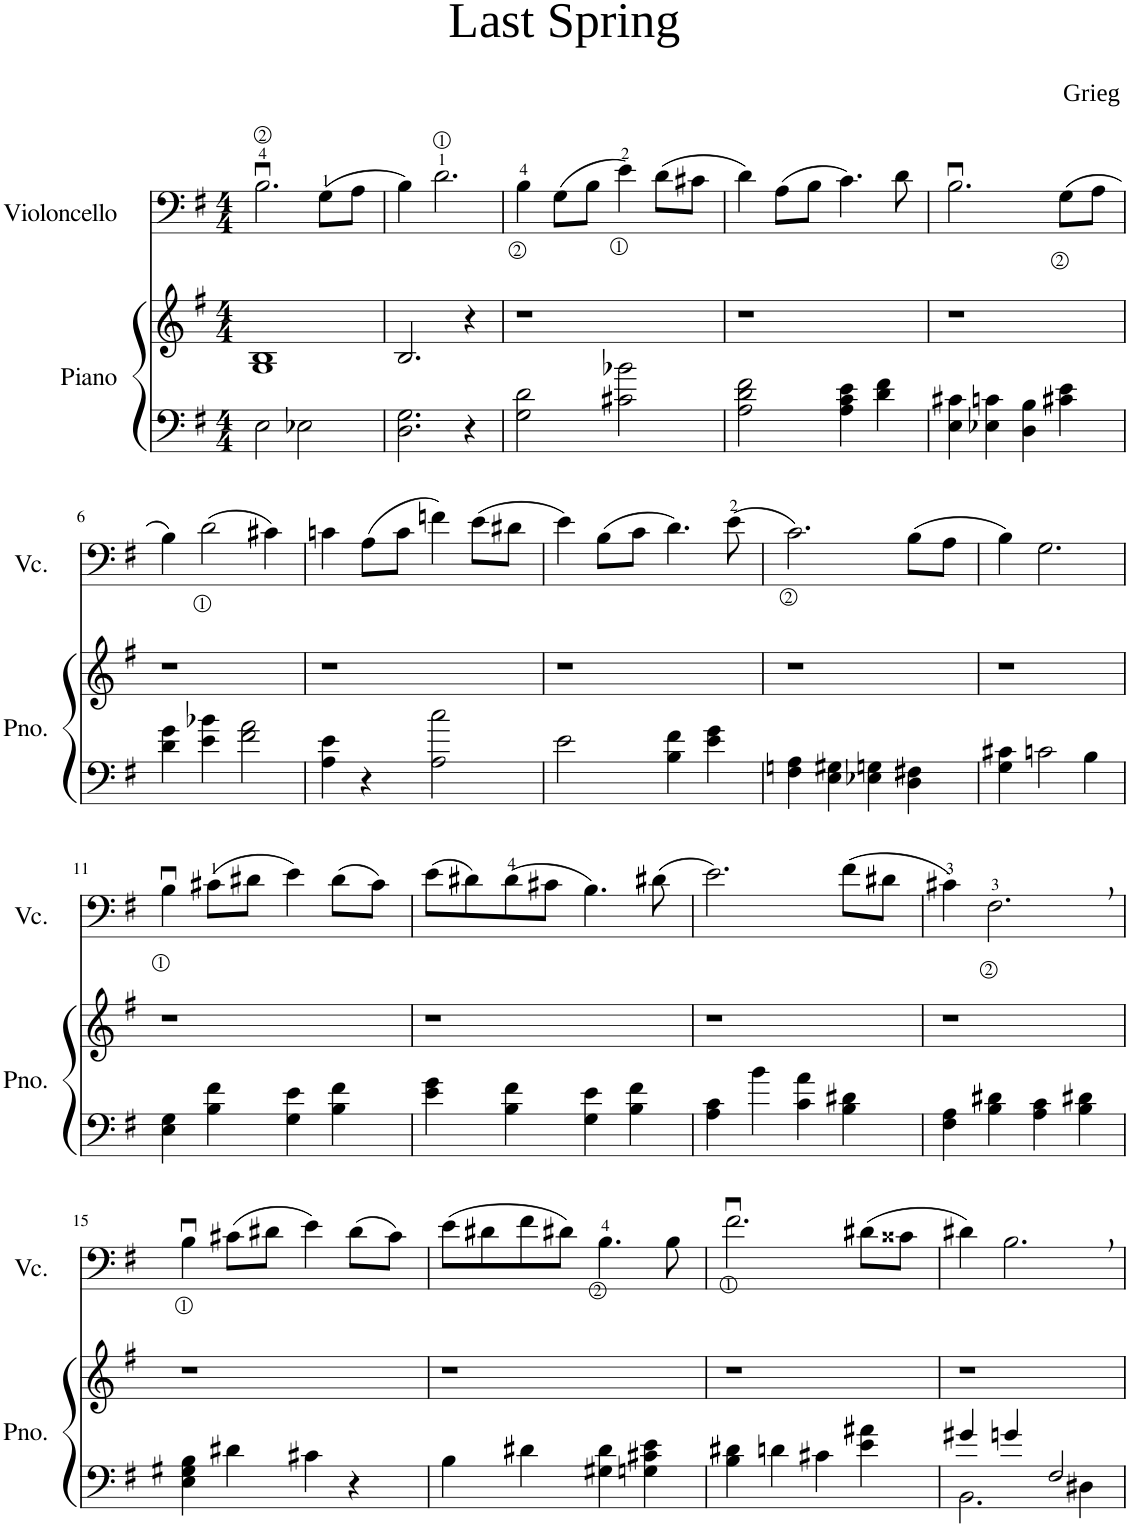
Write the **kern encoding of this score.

**kern	**kern	**kern
*part2	*part2	*part1
*staff3	*staff2	*staff1
*I"Piano	*	*I"Violoncello
*I'Pno.	*	*I'Vc.
*clefF4	*clefG2	*clefF4
*k[f#]	*k[f#]	*k[f#]
*M4/4	*M4/4	*M4/4
=1	=1	=1
2E\	1G 1B	2.Bu\
2E-X\	.	.
.	.	(8G\L
.	.	8A\J
=2	=2	=2
2.D\ 2.G\	2.B/	4B\)
.	.	2.d\
4r	4r	.
=3	=3	=3
2G\ 2d\	1r	4B\
.	.	(8G\L
.	.	8B\J
2c#X\ 2b-X\	.	4e\)
.	.	(8d\L
.	.	8c#X\J
=4	=4	=4
2A\ 2d\ 2f#\	1r	4d\)
.	.	(8A\L
.	.	8B\J
4A\ 4c\ 4e\	.	4.c\)
4d\ 4f#\	.	.
.	.	8d\
=5	=5	=5
4E\ 4c#X\	1r	2.Bu\
4E-X\ 4cn\	.	.
4D\ 4B\	.	.
4c#X\ 4e\	.	(8G\L
.	.	8A\J
!!LO:LB:g=z
=6	=6	=6
4d\ 4g\	1r	4B\)
4e\ 4b-X\	.	(2d\
2f#\ 2a\	.	.
.	.	4c#X\)
=7	=7	=7
4A\ 4e\	1r	4cn\
4r	.	(8A\L
.	.	8c\J
2A\ 2cc\	.	4fn\)
.	.	(8e\L
.	.	8d#X\J
=8	=8	=8
2e\	1r	4e\)
.	.	(8B\L
.	.	8c\J
4B\ 4f#\	.	4.d\)
4e\ 4g\	.	.
.	.	(8e\
=9	=9	=9
4Fn\ 4A\	1r	2.c\)
4E\ 4G#X\	.	.
4E-X\ 4Gn\	.	.
4D\ 4F#X\	.	(8B\L
.	.	8A\J
=10	=10	=10
4G\ 4c#X\	1r	4B\)
2cn\	.	2.G\
4B\	.	.
!!LO:LB:g=z
=11	=11	=11
4E\ 4G\	1r	4Bu\
4B\ 4f#\	.	(8c#X\L
.	.	8d#X\J
4G\ 4e\	.	4e\)
4B\ 4f#\	.	(8d#\L
.	.	8c#\J)
=12	=12	=12
4e\ 4g\	1r	(8e\L
.	.	8d#X\)
4B\ 4f#\	.	(8d#\
.	.	8c#X\J
4G\ 4e\	.	4.B\)
4B\ 4f#\	.	.
.	.	(8d#X\
=13	=13	=13
4A\ 4c\	1r	2.e\)
4b\	.	.
4c\ 4a\	.	.
4B\ 4d#X\	.	(8f#\L
.	.	8d#X\J
=14	=14	=14
4F#\ 4A\	1r	4c#X\)
4B\ 4d#X\	.	2.F#,\
4A\ 4c\	.	.
4B\ 4d#X\	.	.
!!LO:LB:g=z
=15	=15	=15
4E\ 4G#X\ 4B\	1r	4Bu\
4d#X\	.	(8c#X\L
.	.	8d#X\J
4c#X\	.	4e\)
4r	.	(8d#\L
.	.	8c#\J)
=16	=16	=16
4B\	1r	(8e\L
.	.	8d#X\
4d#X\	.	8f#\
.	.	8d#X\J)
4G#X\ 4d#\	.	4.B\
4Gn\ 4c#X\ 4e\	.	.
.	.	8B\
=17	=17	=17
4B\ 4d#X\	1r	2.f#u\
4dn\	.	.
4c#X\	.	.
4e\ 4a#X\	.	(8d#X\L
.	.	8c##X\J
=18	=18	=18
*^	*	*
4g#X/	2.BB\	1r	4d#X\)
4gn/	.	.	2.B,\
2F#/	.	.	.
.	4D#X\	.	.
*v	*v	*	*
=	=	=
*-	*-	*-
